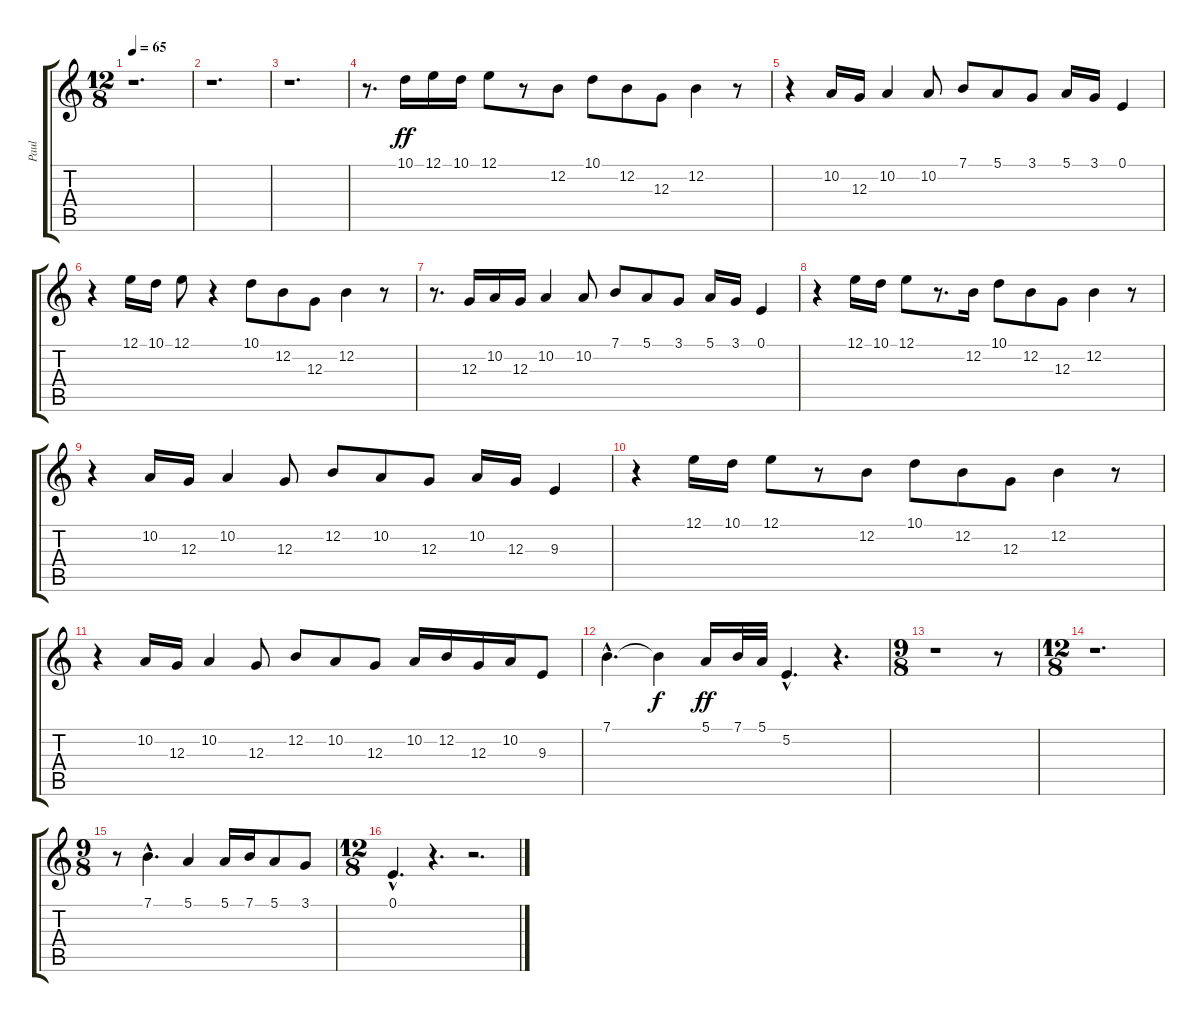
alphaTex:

\track ("Paul" "Paul") {instrument voiceoohs}
\staff {score tabs}
\tuning (E4 B3 G3 D3 A2 E2) {hide}
\ts (12 8)
\tempo 65
\clef g2
\ks c
r.1{d dy ff} |
r.1{d} |
r.1{d} |
r.8{d} 10.1.16 12.1.16 10.1.16 12.1.8 r.8 12.2.8 10.1.8 12.2.8 12.3.8 12.2.4 r.8 |
r.4 10.2.16 12.3.16 10.2.4 10.2.8 7.1.8 5.1.8 3.1.8 5.1.16 3.1.16 0.1.4 |
r.4 12.1.16 10.1.16 12.1.8 r.4 10.1.8 12.2.8 12.3.8 12.2.4 r.8 |
r.8{d} 12.3.16 10.2.16 12.3.16 10.2.4 10.2.8 7.1.8 5.1.8 3.1.8 5.1.16 3.1.16 0.1.4 |
r.4 12.1.16 10.1.16 12.1.8 r.8{d} 12.2.16 10.1.8 12.2.8 12.3.8 12.2.4 r.8 |
r.4 10.2.16 12.3.16 10.2.4 12.3.8 12.2.8 10.2.8 12.3.8 10.2.16 12.3.16 9.3.4 |
r.4 12.1.16 10.1.16 12.1.8 r.8 12.2.8 10.1.8 12.2.8 12.3.8 12.2.4 r.8 |
r.4 10.2.16 12.3.16 10.2.4 12.3.8 12.2.8 10.2.8 12.3.8 10.2.16 12.2.16 12.3.16 10.2.16 9.3.8 |
7.1{hac}.4{d} 7.1{t}.4{dy f} 5.1.16{dy ff} 7.1.32 5.1.32 5.2{hac}.4{d} r.4{d} |
\ts (9 8)
r.1 r.8 |
\ts (12 8)
r.1{d} |
\ts (9 8)
r.8 7.1{hac}.4{d} 5.1.4 5.1.16 7.1.16 5.1.8 3.1.8 |
\ts (12 8)
0.1{hac}.4{d} r.4{d} r.2{d}
